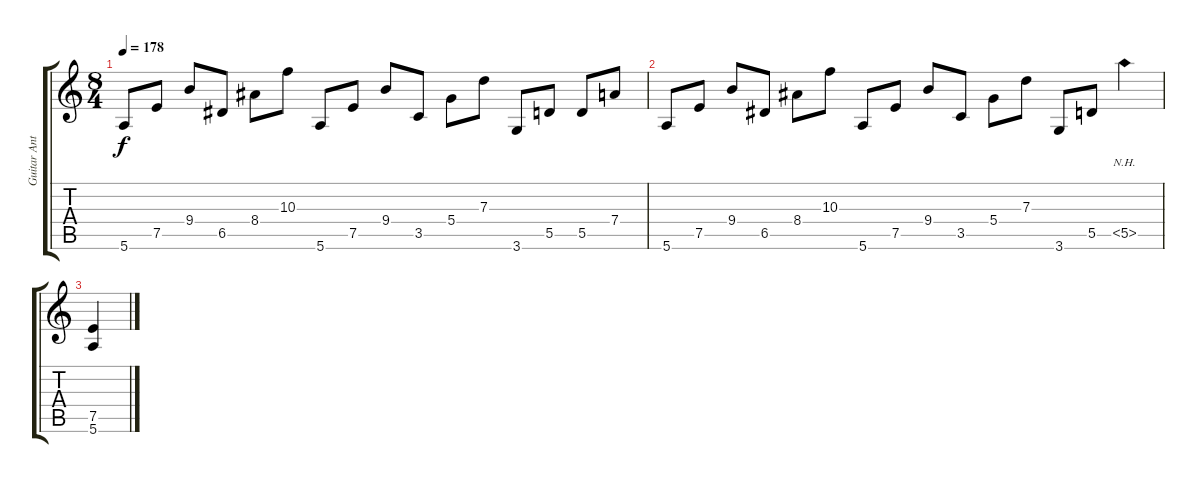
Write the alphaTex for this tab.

\track ("Guitar Anton Blochin" "Guitar Ant") {instrument overdrivenguitar}
\staff {score tabs}
\tuning (E4 B3 G3 D3 A2 E2) {hide}
\ts (8 4)
\tempo 178
\clef g2
\ks c
5.6.8{dy f} 7.5.8 9.4.8 6.5.8 8.4.8 10.3.8 5.6.8 7.5.8 9.4.8 3.5.8 5.4.8 7.3.8 3.6.8 5.5.8 5.5.8 7.4.8 |
5.6.8 7.5.8 9.4.8 6.5.8 8.4.8 10.3.8 5.6.8 7.5.8 9.4.8 3.5.8 5.4.8 7.3.8 3.6.8 5.5.8 5.5{nh}.4 |
(7.5 5.6).4
